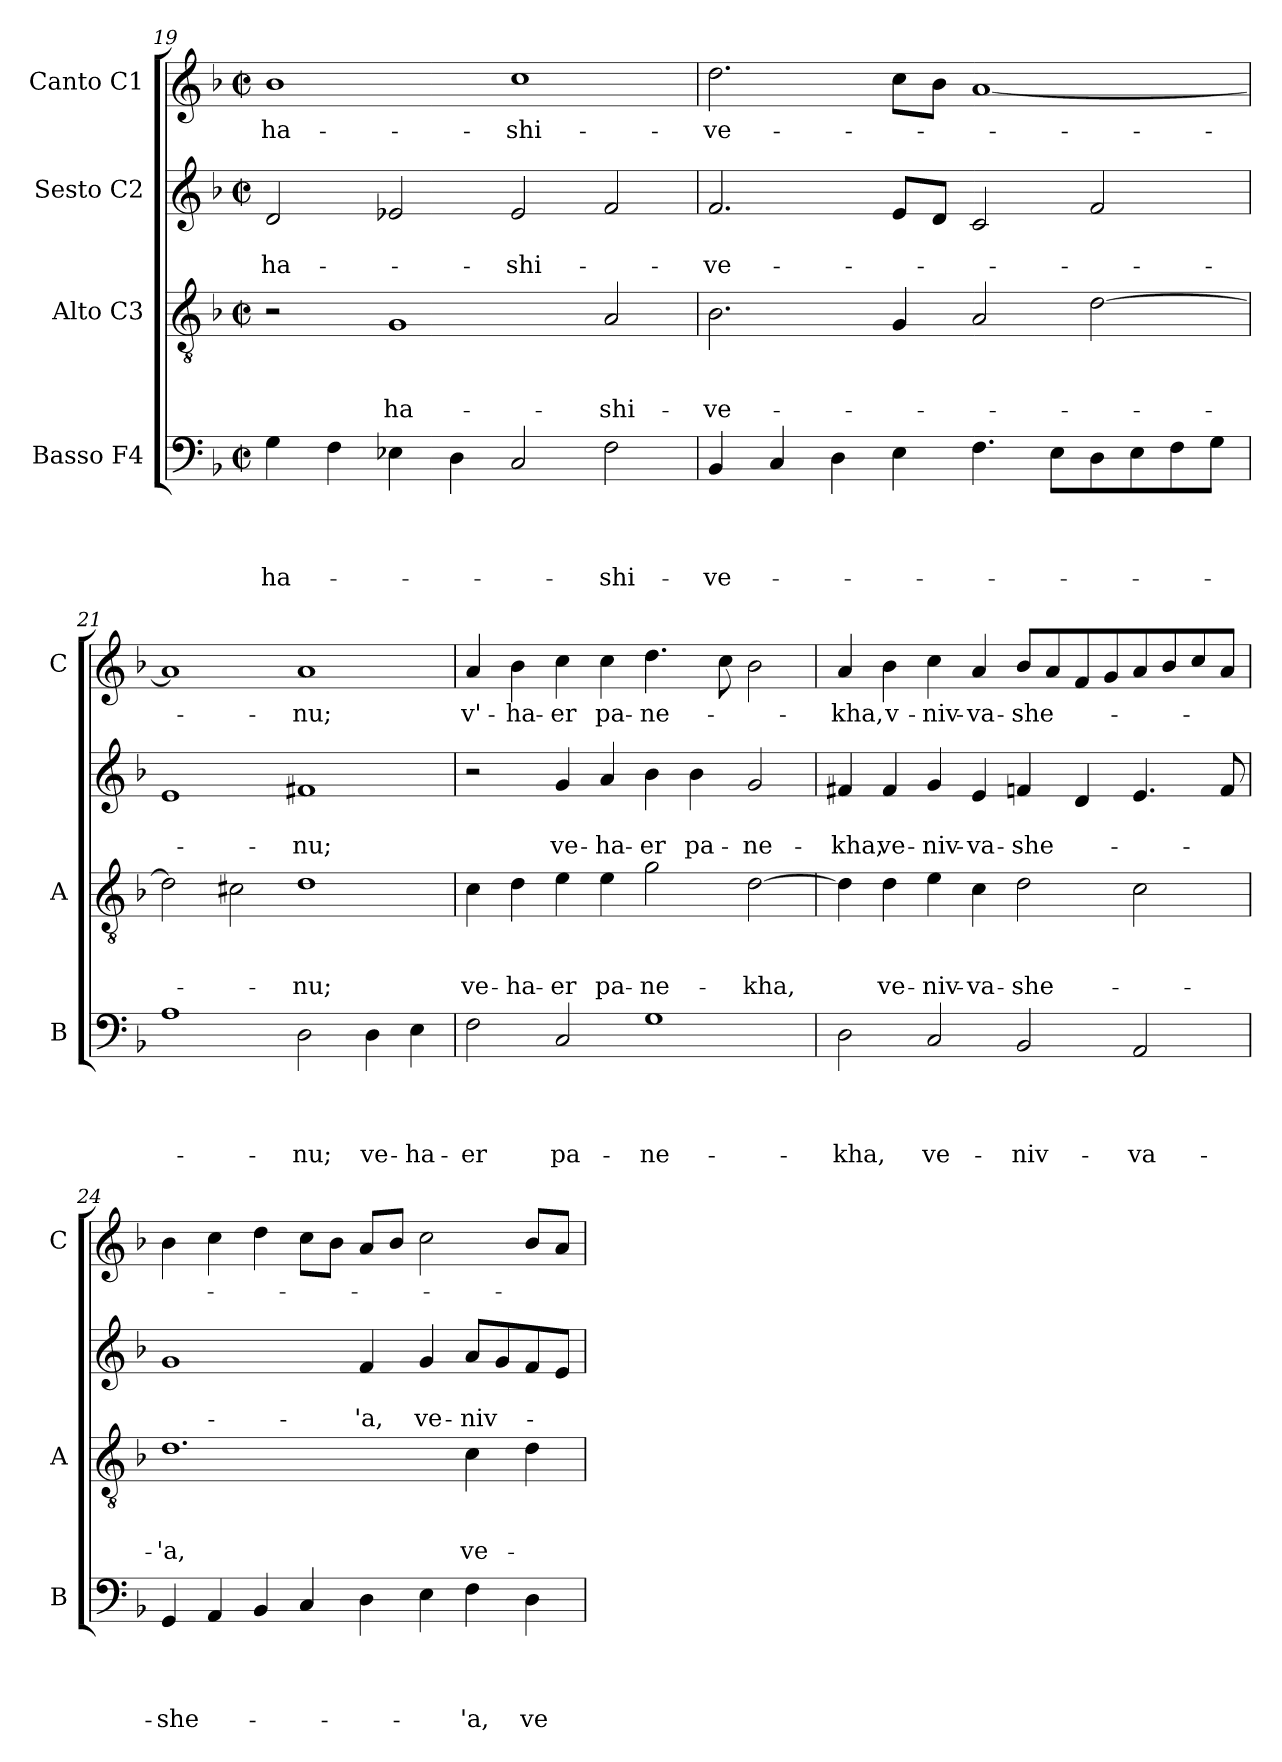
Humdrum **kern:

**kern	**text	**text	**text	**text	**kern	**text	**text	**text	**kern	**text	**text	**kern	**text
*part4	*part4	*part4	*part4	*part4	*part3	*part3	*part3	*part3	*part2	*part2	*part2	*part1	*part1
*staff4	*staff4	*staff4	*staff4	*staff4	*staff3	*staff3	*staff3	*staff3	*staff2	*staff2	*staff2	*staff1	*staff1
*I"Basso F4	*	*	*	*	*I"Alto C3	*	*	*	*I"Sesto C2	*	*	*I"Canto C1	*
*I'B	*	*	*	*	*I'A	*	*	*	*	*	*	*I'C	*
*clefF4	*	*	*	*	*clefGv2	*	*	*	*clefG2	*	*	*clefG2	*
*k[b-]	*	*	*	*	*k[b-]	*	*	*	*k[b-]	*	*	*k[b-]	*
*F:	*	*	*	*	*F:	*	*	*	*F:	*	*	*F:	*
*M2/2	*	*	*	*	*M2/2	*	*	*	*M2/2	*	*	*M2/2	*
*met(c|)	*	*	*	*	*met(c|)	*	*	*	*met(c|)	*	*	*met(c|)	*
=19	=19	=19	=19	=19	=19	=19	=19	=19	=19	=19	=19	=19	=19
!	!	!	!	!LO:LY:b	!	!	!	!	!	!	!LO:LY:b	!	!LO:LY:b
4G\	.	.	.	ha-	2r	.	.	.	2d/	.	ha-	1b-	ha-
4F\	.	.	.	.	.	.	.	.	.	.	.	.	.
!	!	!	!	!	!	!	!	!LO:LY:b	!	!	!	!	!
4E-X\	.	.	.	.	1G	.	.	ha-	2e-X/	.	.	.	.
4D\	.	.	.	.	.	.	.	.	.	.	.	.	.
!	!	!	!	!	!	!	!	!	!	!	!LO:LY:b	!	!LO:LY:b
2C/	.	.	.	.	.	.	.	.	2e-/	.	-shi-	1cc	-shi-
!	!	!	!	!LO:LY:b	!	!	!	!LO:LY:b	!	!	!	!	!
2F\	.	.	.	-shi-	2A/	.	.	-shi-	2f/	.	.	.	.
=20	=20	=20	=20	=20	=20	=20	=20	=20	=20	=20	=20	=20	=20
!	!	!	!	!LO:LY:b	!	!	!	!LO:LY:b	!	!	!LO:LY:b	!	!LO:LY:b
4BB-/	.	.	.	-ve-	2.B-\	.	.	-ve-	2.f/	.	-ve-	2.dd\	-ve-
4C/	.	.	.	.	.	.	.	.	.	.	.	.	.
4D\	.	.	.	.	.	.	.	.	.	.	.	.	.
4E\	.	.	.	.	4G/	.	.	.	8e/L	.	.	8cc\L	.
.	.	.	.	.	.	.	.	.	8d/J	.	.	8b-\J	.
4.F\	.	.	.	.	2A/	.	.	.	2c/	.	.	[1a	.
8E\L	.	.	.	.	.	.	.	.	.	.	.	.	.
8D\	.	.	.	.	[2d\	.	.	.	2f/	.	.	.	.
8E\	.	.	.	.	.	.	.	.	.	.	.	.	.
8F\	.	.	.	.	.	.	.	.	.	.	.	.	.
8G\J	.	.	.	.	.	.	.	.	.	.	.	.	.
=21	=21	=21	=21	=21	=21	=21	=21	=21	=21	=21	=21	=21	=21
1A	.	.	.	.	2d\]	.	.	.	1e	.	.	1a]	.
.	.	.	.	.	2c#X\	.	.	.	.	.	.	.	.
!	!	!	!	!LO:LY:b	!	!	!	!LO:LY:b	!	!	!LO:LY:b	!	!LO:LY:b
2D\	.	.	.	-nu;	1d	.	.	-nu;	1f#X	.	-nu;	1a	-nu;
!	!	!	!	!LO:LY:b	!	!	!	!	!	!	!	!	!
4D\	.	.	.	ve-	.	.	.	.	.	.	.	.	.
!	!	!	!	!LO:LY:b	!	!	!	!	!	!	!	!	!
4E\	.	.	.	-ha-	.	.	.	.	.	.	.	.	.
=22	=22	=22	=22	=22	=22	=22	=22	=22	=22	=22	=22	=22	=22
!	!	!	!	!LO:LY:b	!	!	!	!LO:LY:b	!	!	!	!	!LO:LY:b
2F\	.	.	.	-er	4c\	.	.	ve-	2r	.	.	4a/	v'-
!	!	!	!	!	!	!	!	!LO:LY:b	!	!	!	!	!LO:LY:b
.	.	.	.	.	4d\	.	.	-ha-	.	.	.	4b-\	-ha-
!	!	!	!	!LO:LY:b	!	!	!	!LO:LY:b	!	!	!LO:LY:b	!	!LO:LY:b
2C/	.	.	.	pa-	4e\	.	.	-er	4g/	.	ve-	4cc\	-er
!	!	!	!	!	!	!	!	!LO:LY:b	!	!	!LO:LY:b	!	!LO:LY:b
.	.	.	.	.	4e\	.	.	pa-	4a/	.	-ha-	4cc\	pa-
!	!	!	!	!LO:LY:b	!	!	!	!LO:LY:b	!	!	!LO:LY:b	!	!LO:LY:b
1G	.	.	.	-ne-	2g\	.	.	-ne-	4b-\	.	-er	4.dd\	-ne-
!	!	!	!	!	!	!	!	!	!	!	!LO:LY:b	!	!
.	.	.	.	.	.	.	.	.	4b-\	.	pa-	.	.
.	.	.	.	.	.	.	.	.	.	.	.	8cc\	.
!	!	!	!	!	!	!	!	!LO:LY:b	!	!	!LO:LY:b	!	!
.	.	.	.	.	[2d\	.	.	-kha,	2g/	.	-ne-	2b-\	.
!!LO:PB:g=z
=23	=23	=23	=23	=23	=23	=23	=23	=23	=23	=23	=23	=23	=23
!	!	!	!	!LO:LY:b	!	!	!	!	!	!	!LO:LY:b	!	!LO:LY:b
2D\	.	.	.	-kha,	4d\]	.	.	.	4f#X/	.	-kha,	4a/	-kha,
!	!	!	!	!	!	!	!	!LO:LY:b	!	!	!LO:LY:b	!	!LO:LY:b
.	.	.	.	.	4d\	.	.	ve-	4f#/	.	ve-	4b-\	v-
!	!	!	!	!LO:LY:b	!	!	!	!LO:LY:b	!	!	!LO:LY:b	!	!LO:LY:b
2C/	.	.	.	ve-	4e\	.	.	-niv-	4g/	.	-niv-	4cc\	-niv-
!	!	!	!	!	!	!	!	!LO:LY:b	!	!	!LO:LY:b	!	!LO:LY:b
.	.	.	.	.	4c\	.	.	-va-	4e/	.	-va-	4a/	-va-
!	!	!	!	!LO:LY:b	!	!	!	!LO:LY:b	!	!	!LO:LY:b	!	!LO:LY:b
2BB-/	.	.	.	-niv-	2d\	.	.	-she-	4fn/	.	-she-	8b-/L	-she-
.	.	.	.	.	.	.	.	.	.	.	.	8a/	.
.	.	.	.	.	.	.	.	.	4d/	.	.	8f/	.
.	.	.	.	.	.	.	.	.	.	.	.	8g/	.
!	!	!	!	!LO:LY:b	!	!	!	!	!	!	!	!	!
2AA/	.	.	.	-va-	2c\	.	.	.	4.e/	.	.	8a/	.
.	.	.	.	.	.	.	.	.	.	.	.	8b-/	.
.	.	.	.	.	.	.	.	.	.	.	.	8cc/	.
.	.	.	.	.	.	.	.	.	8f/	.	.	8a/J	.
=24	=24	=24	=24	=24	=24	=24	=24	=24	=24	=24	=24	=24	=24
!	!	!	!	!LO:LY:b	!	!	!	!LO:LY:b	!	!	!	!	!
4GG/	.	.	.	-she-	1.d	.	.	-'a,	1g	.	.	4b-\	.
4AA/	.	.	.	.	.	.	.	.	.	.	.	4cc\	.
4BB-/	.	.	.	.	.	.	.	.	.	.	.	4dd\	.
4C/	.	.	.	.	.	.	.	.	.	.	.	8cc\L	.
.	.	.	.	.	.	.	.	.	.	.	.	8b-\J	.
!	!	!	!	!	!	!	!	!	!	!	!LO:LY:b	!	!
4D\	.	.	.	.	.	.	.	.	4f/	.	-'a,	8a/L	.
.	.	.	.	.	.	.	.	.	.	.	.	8b-/J	.
!	!	!	!	!	!	!	!	!	!	!	!LO:LY:b	!	!
4E\	.	.	.	.	.	.	.	.	4g/	.	ve-	2cc\	.
!	!	!	!	!LO:LY:b	!	!	!	!LO:LY:b	!	!	!LO:LY:b	!	!
4F\	.	.	.	-'a,	4c\	.	.	ve-	8a/L	.	-niv-	.	.
.	.	.	.	.	.	.	.	.	8g/	.	.	.	.
!	!	!	!	!LO:LY:b	!	!	!	!	!	!	!	!	!
4D\	.	.	.	ve-	4d\	.	.	.	8f/	.	.	8b-/L	.
.	.	.	.	.	.	.	.	.	8e/J	.	.	8a/J	.
=	=	=	=	=	=	=	=	=	=	=	=	=	=
*-	*-	*-	*-	*-	*-	*-	*-	*-	*-	*-	*-	*-	*-
